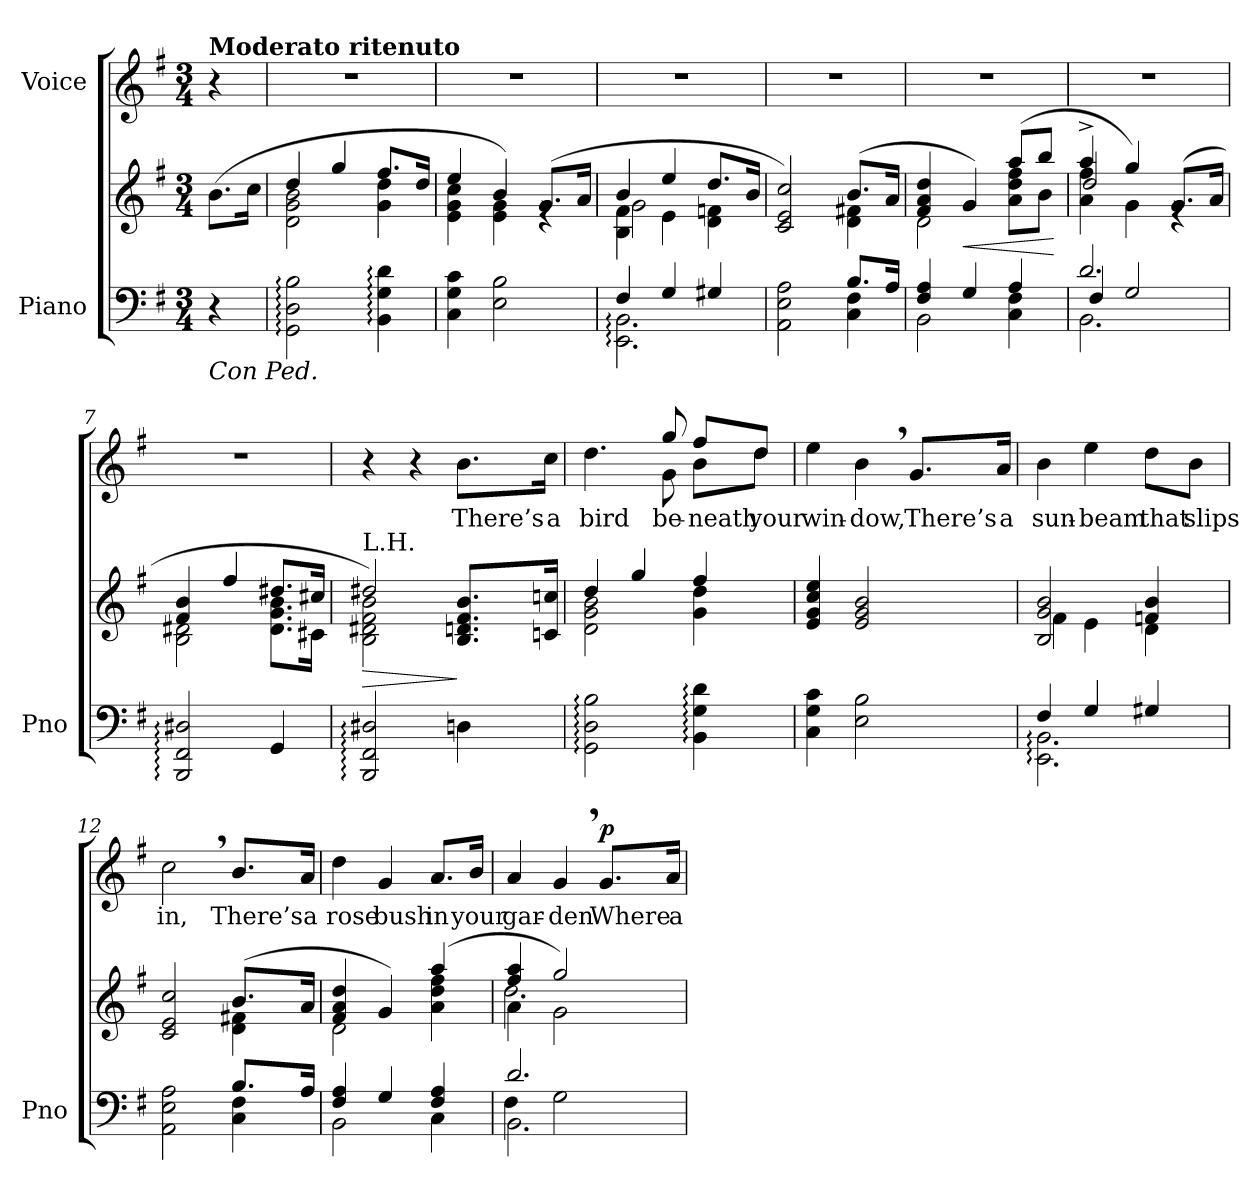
**kern	**kern	**dynam	**kern	**text	**dynam
*part2	*part2	*part2	*part1	*part1	*part1
*staff3	*staff2	*staff2/3	*staff1	*staff1	*staff1
*I"Piano	*	*	*I"Voice	*	*
*I'Pno	*	*	*	*	*
*clefF4	*clefG2	*	*clefG2	*	*
*k[f#]	*k[f#]	*	*k[f#]	*	*
*M3/4	*M3/4	*	*M3/4	*	*
=	=	=	=	=	=
!	!	!	!LO:TX:a:B:t=Moderato ritenuto	!	!
!LO:TX:b:i:t=Con Ped.	!	!	!	!	!
!	!	!LO:DY:b	!	!	!
!	!	!LO:DY:n=1:b	!	!	!
!	!	!LO:DY:n=2:b	!	!	!
4r	(>8.b\L	other-dynamics f other-dynamics	4r	.	.
.	16cc\Jk	.	.	.	.
=1	=1	=1	=1	=1	=1
*	*^	*	*	*	*
2GG\: 2D\: 2B\:	4dd/	2d\ 2g\ 2b\	.	2.r	.	.
.	4gg/	.	.	.	.	.
4BB\: 4G\: 4d\:	8.ff#/L	4g\ 4dd\	.	.	.	.
.	16dd/Jk	.	.	.	.	.
=2	=2	=2	=2	=2	=2	=2
4C\ 4G\ 4c\	4ee/	4e\ 4g\ 4cc\	.	2.r	.	.
2E\ 2B\	4b/)	4e\ 4g\	.	.	.	.
.	(>8.g/L	4re	.	.	.	.
.	16a/Jk	.	.	.	.	.
=3	=3	=3	=3	=3	=3	=3
*^	*	*^	*	*	*	*
4F#/	2.EE\: 2.BB\:	4b/	4B\ 4f#\	2g\	.	2.r	.	.
4G/	.	4ee/	4e\	.	.	.	.	.
4G#X/	.	8.dd/L	4d\ 4fn\	4ryy	.	.	.	.
.	.	16b/Jk	.	.	.	.	.	.
*	*	*	*v	*v	*	*	*	*
!!LO:LB:g=z
=4	=4	=4	=4	=4	=4	=4	=4
2AA\ 2E\ 2A\	2ryy	2c/ 2e/ 2cc/)	2ryy	.	2.r	.	.
8.B/L	4C\ 4F#\	(>8.b/L	4d\ 4f#X\	.	.	.	.
16A/Jk	.	16a/Jk	.	.	.	.	.
=5	=5	=5	=5	=5	=5	=5	=5
4F#/ 4A/	2BB\	4f#/ 4a/ 4dd/	2d\	.	2.r	.	.
!	!	!	!	!LO:HP:b	!	!	!
4G/	.	4g/)	.	<	.	.	.
4A/	4C\ 4F#\	(>8aa/L	8a\ 8dd\ 8ff#\L	.	.	.	.
.	.	8bb/J	8b\J	.	.	.	.
*v	*v	*	*	*	*	*	*
*	*v	*v	*	*	*	*
.	.	[	.	.	.
=6	=6	=6	=6	=6	=6
*^	*^	*	*	*	*
*	*^	*	*^	*	*	*	*
2.d/	2.BB:\	4F#/	4aa^/	4a\ 4ff#\	2dd/	.	2.r	.	.
.	.	2G/	4gg/)	4g\	.	.	.	.	.
.	.	.	(>8.g/L	4re	4ryy	.	.	.	.
.	.	.	16a/Jk	.	.	.	.	.	.
*v	*v	*v	*	*	*	*	*	*	*
*	*	*v	*v	*	*	*	*
!!LO:LB:g=z
=7	=7	=7	=7	=7	=7	=7
2BBB/: 2FF#/: 2D#X/:	4f#/ 4b/	2B\ 2d#X\	.	2.r	.	.
.	4ff#/	.	.	.	.	.
4GG/	8.dd#X/L	8.d#\ 8.g\ 8.b\L	.	.	.	.
.	16cc#X/Jk	16c#X\Jk	.	.	.	.
=8	=8	=8	=8	=8	=8	=8
!	!LO:TX:a:t=L.H.	!	!	!	!	!
!	!	!	!LO:HP:b	!	!	!
2BBB/: 2FF#/: 2D#X/:	2dd#X/)	2B\: 2d#X\: 2f#\: 2b\:	>	4r	.	.
.	.	.	.	4r	.	.
!	!	!	!	!	!LO:LY:b	!LO:DY:a
!	!	!	!	!	!	!LO:DY:n=1:a
4Dn\	8.B/ 8.dn/ 8.f#/ 8.b/L	4ryy	]	8.b\L	There’s	other-dynamics f
!	!	!	!	!	!LO:LY:b	!
.	16cn/ 16ccn/Jk	.	.	16cc\Jk	a	.
=9	=9	=9	=9	=9	=9	=9
!	!	!	!	!	!LO:LY:b	!
*	*	*	*	*^	*	*
2GG\: 2D\: 2B\:	4dd/	2d\ 2g\ 2b\	.	4.dd\	4.ryy	bird	.
.	4gg/	.	.	.	.	.	.
!	!	!	!	!	!	!LO:LY:b	!
.	.	.	.	8g\	8gg/	be-	.
!	!	!	!	!	!	!LO:LY:b	!
4BB\: 4G\: 4d\:	4ff#/	4g\ 4dd\	.	8b\L	8ff#/L	-neath	.
!	!	!	!	!	!	!LO:LY:b	!
.	.	.	.	8dd\J	8dd/J	your	.
*	*v	*v	*	*	*	*	*
!!LO:PB:g=z
=10	=10	=10	=10	=10	=10	=10
!	!	!	!	!	!LO:LY:b	!
*	*	*	*v	*v	*	*
4C\ 4G\ 4c\	4e/ 4g/ 4cc/ 4ee/	.	4ee\	win-	.
!	!	!	!	!LO:LY:b	!
2E\ 2B\	2e/ 2g/ 2b/	.	4b,\	-dow,	.
!	!	!	!	!LO:LY:b	!
.	.	.	8.g/L	There’s	.
!	!	!	!	!LO:LY:b	!
.	.	.	16a/Jk	a	.
=11	=11	=11	=11	=11	=11
*^	*^	*	*	*	*
!	!	!	!	!	!	!LO:LY:b	!
4F#/	2.EE\: 2.BB\:	2B/ 2g/ 2b/	4f#\	.	4b\	sun-	.
!	!	!	!	!	!	!LO:LY:b	!
4G/	.	.	4e\	.	4ee\	-beam	.
!	!	!	!	!	!	!LO:LY:b	!
4G#X/	.	4fn/ 4b/	4d\	.	8dd\L	that	.
!	!	!	!	!	!	!LO:LY:b	!
.	.	.	.	.	8b\J	slips	.
=12	=12	=12	=12	=12	=12	=12	=12
!	!	!	!	!	!	!LO:LY:b	!
2AA\ 2E\ 2A\	2ryy	2c/ 2e/ 2cc/	2ryy	.	2cc,\	in,	.
!	!	!	!	!	!	!LO:LY:b	!
8.B/L	4C\ 4F#\	(>8.b/L	4d\ 4f#X\	.	8.b/L	There’s	.
!	!	!	!	!	!	!LO:LY:b	!
16A/Jk	.	16a/Jk	.	.	16a/Jk	a	.
!!LO:LB:g=z
=13	=13	=13	=13	=13	=13	=13	=13
!	!	!	!	!	!	!LO:LY:b	!
4F#/ 4A/	2BB\	4f#/ 4a/ 4dd/	2d\	.	4dd\	rose	.
!	!	!	!	!	!	!LO:LY:b	!
4G/	.	4g/)	.	.	4g/	bush	.
!	!	!	!	!	!	!LO:LY:b	!
4F#/ 4A/	4C\	(>4aa/	4a\ 4dd\ 4ff#\	.	8.a/L	in	.
!	!	!	!	!	!	!LO:LY:b	!
.	.	.	.	.	16b/Jk	your	.
=14	=14	=14	=14	=14	=14	=14	=14
*	*^	*	*^	*	*	*	*
!	!	!	!	!	!	!	!	!LO:LY:b	!
2.d/	2.BB:\	4F#\	4ff#/ 4aa/	4a\	2.dd\	.	4a/	gar-	.
!	!	!	!	!	!	!	!	!LO:LY:b	!
.	.	2G\	2gg/)	2g\	.	.	4g,/	-den	.
!	!	!	!	!	!	!	!	!LO:LY:b	!LO:DY:a
.	.	.	.	.	.	.	8.g/L	Where	p
!	!	!	!	!	!	!	!	!LO:LY:b	!
.	.	.	.	.	.	.	16a/Jk	a	.
*v	*v	*v	*	*	*	*	*	*	*
*	*v	*v	*v	*	*	*	*
=	=	=	=	=	=
*-	*-	*-	*-	*-	*-
